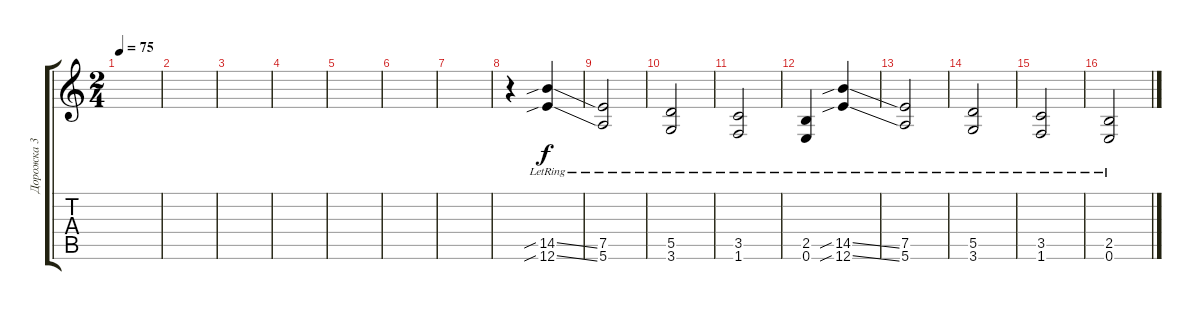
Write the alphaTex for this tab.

\track ("Дорожка 3" "Дорожка 3") {instrument distortionguitar}
\staff {score tabs}
\tuning (E4 B3 G3 D3 A2 E2) {hide}
\ts (2 4)
\tempo 75
\clef g2
\ks c
|
|
|
|
|
|
|
r.4 (14.5{sib ss lr} 12.6{sib ss lr}).4 |
(7.5{lr} 5.6{lr}).2 |
(5.5{lr} 3.6{lr}).2 |
(3.5{lr} 1.6{lr}).2 |
(2.5{lr} 0.6{lr}).4 (14.5{sib ss lr} 12.6{sib ss lr}).4 |
(7.5{lr} 5.6{lr}).2 |
(5.5{lr} 3.6{lr}).2 |
(3.5{lr} 1.6{lr}).2 |
(2.5{lr} 0.6{lr}).2
